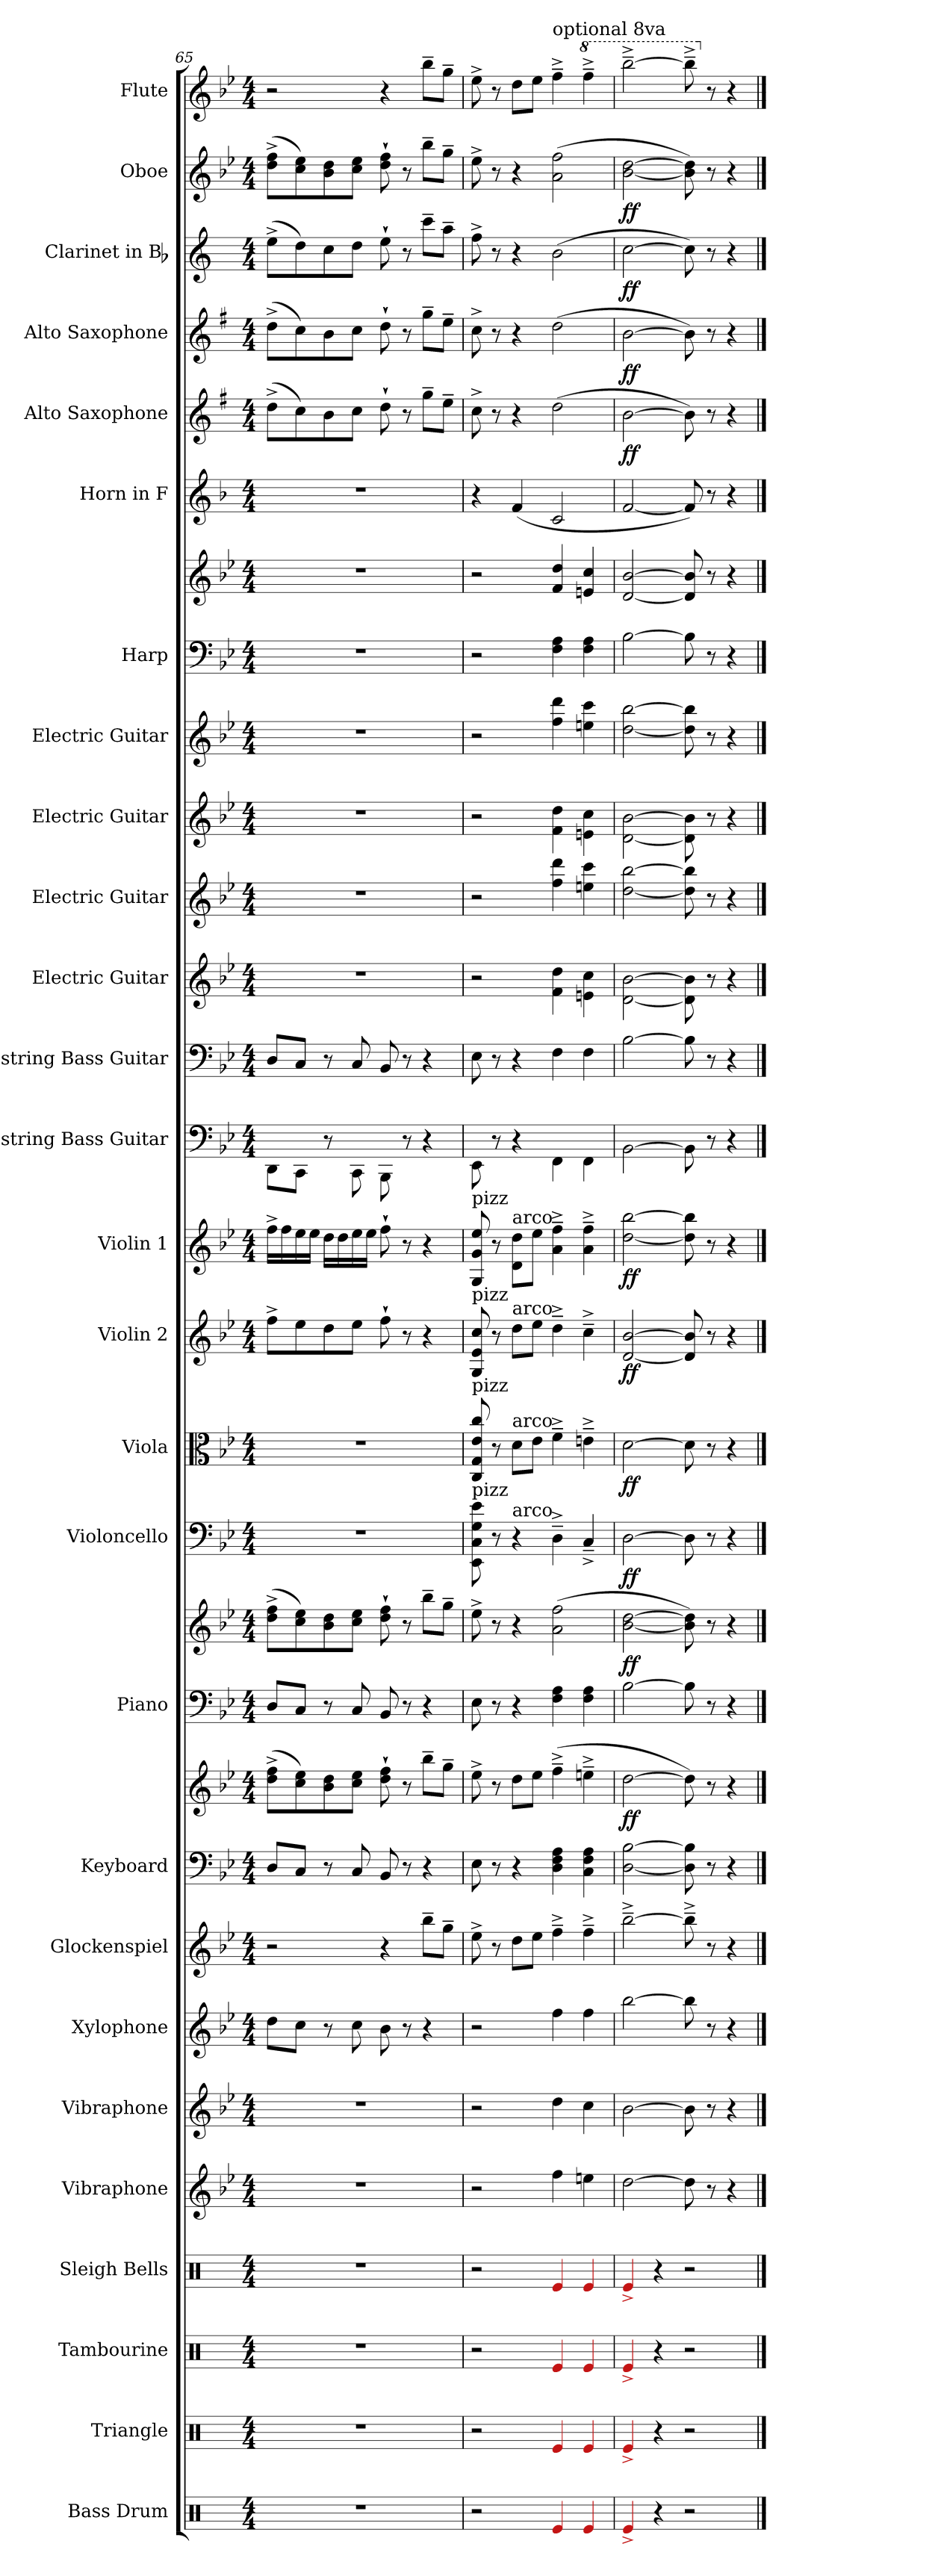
**kern	**kern	**kern	**kern	**kern	**kern	**kern	**kern	**kern	**kern	**dynam	**kern	**kern	**dynam	**kern	**dynam	**kern	**dynam	**kern	**dynam	**kern	**dynam	**kern	**kern	**kern	**kern	**kern	**kern	**kern	**kern	**kern	**kern	**dynam	**kern	**dynam	**kern	**dynam	**kern	**dynam	**kern
*part27	*part26	*part25	*part24	*part23	*part22	*part21	*part20	*part19	*part19	*part19	*part18	*part18	*part18	*part17	*part17	*part16	*part16	*part15	*part15	*part14	*part14	*part13	*part12	*part11	*part10	*part9	*part8	*part7	*part7	*part6	*part5	*part5	*part4	*part4	*part3	*part3	*part2	*part2	*part1
*staff30	*staff29	*staff28	*staff27	*staff26	*staff25	*staff24	*staff23	*staff22	*staff21	*staff21/22	*staff20	*staff19	*staff19/20	*staff18	*staff18	*staff17	*staff17	*staff16	*staff16	*staff15	*staff15	*staff14	*staff13	*staff12	*staff11	*staff10	*staff9	*staff8	*staff7	*staff6	*staff5	*staff5	*staff4	*staff4	*staff3	*staff3	*staff2	*staff2	*staff1
*I"Bass Drum	*I"Triangle	*I"Tambourine	*I"Sleigh Bells	*I"Vibraphone	*I"Vibraphone	*I"Xylophone	*I"Glockenspiel	*I"Keyboard	*	*	*I"Piano	*	*	*I"Violoncello	*	*I"Viola	*	*I"Violin 2	*	*I"Violin 1	*	*I"4-string Bass Guitar	*I"4-string Bass Guitar	*I"Electric Guitar	*I"Electric Guitar	*I"Electric Guitar	*I"Electric Guitar	*I"Harp	*	*I"Horn in F	*I"Alto Saxophone	*	*I"Alto Saxophone	*	*I"Clarinet in Bb	*	*I"Oboe	*	*I"Flute
*I'B. D.	*I'Tri.	*I'Tamb.	*I'S.Bells	*I'Vib.	*I'Vib.	*I'Xyl.	*I'Glock.	*I'Kbd.	*	*	*I'Pno.	*	*	*I'Vc.	*	*I'Vla.	*	*I'Vln. 2	*	*I'Vln. 1	*	*I'Bass	*I'Bass	*I'E. Gtr.	*I'E. Gtr.	*I'E. Gtr.	*I'E. Gtr.	*I'Hp.	*	*I'Hn.	*I'Alto Sax.	*	*I'Alto Sax.	*	*I'Cl.	*	*I'Ob.	*	*I'Fl.
*clefX	*clefX	*clefX	*clefX	*clefG2	*clefG2	*clefG2	*clefG2	*clefF4	*clefG2	*	*clefF4	*clefG2	*	*clefF4	*	*clefC3	*	*clefG2	*	*clefG2	*	*	*clefF4	*	*clefG2	*	*clefG2	*clefF4	*clefG2	*clefG2	*clefG2	*	*clefG2	*	*clefG2	*	*clefG2	*	*clefG2
*	*	*	*	*	*	*ITrd-7c-12	*ITrd-14c-24	*	*	*	*	*	*	*	*	*	*	*	*	*	*	*	*ITrd7c12	*	*ITrd7c12	*	*ITrd7c12	*	*	*ITrd4c7	*ITrd5c9	*	*ITrd5c9	*	*ITrd1c2	*	*	*	*
*k[]	*k[]	*k[]	*k[]	*k[b-e-]	*k[b-e-]	*k[b-e-]	*k[b-e-]	*k[b-e-]	*k[b-e-]	*	*k[b-e-]	*k[b-e-]	*	*k[b-e-]	*	*k[b-e-]	*	*k[b-e-]	*	*k[b-e-]	*	*k[b-e-]	*k[b-e-]	*k[b-e-]	*k[b-e-]	*k[b-e-]	*k[b-e-]	*k[b-e-]	*k[b-e-]	*k[b-e-]	*k[b-e-]	*	*k[b-e-]	*	*k[b-e-]	*	*k[b-e-]	*	*k[b-e-]
*	*	*	*	*B-:	*B-:	*B-:	*B-:	*B-:	*B-:	*	*B-:	*B-:	*	*B-:	*	*B-:	*	*B-:	*	*B-:	*	*B-:	*B-:	*B-:	*B-:	*B-:	*B-:	*B-:	*B-:	*B-:	*B-:	*	*B-:	*	*B-:	*	*B-:	*	*B-:
*M4/4	*M4/4	*M4/4	*M4/4	*M4/4	*M4/4	*M4/4	*M4/4	*M4/4	*M4/4	*	*M4/4	*M4/4	*	*M4/4	*	*M4/4	*	*M4/4	*	*M4/4	*	*M4/4	*M4/4	*M4/4	*M4/4	*M4/4	*M4/4	*M4/4	*M4/4	*M4/4	*M4/4	*	*M4/4	*	*M4/4	*	*M4/4	*	*M4/4
=65	=65	=65	=65	=65	=65	=65	=65	=65	=65	=65	=65	=65	=65	=65	=65	=65	=65	=65	=65	=65	=65	=65	=65	=65	=65	=65	=65	=65	=65	=65	=65	=65	=65	=65	=65	=65	=65	=65	=65
1r	1r	1r	1r	1r	1r	8ddd\L	2r	8D/L	(>8dd\^ 8ff\^L	.	8D/L	(>8dd\^ 8ff\^L	.	1r	.	1r	.	8ff^\L	.	16ff^\LL	.	8DD\L	8DD/L	1r	1r	1r	1r	1r	1r	1r	(>8f^\L	.	(>8f^\L	.	(>8dd^\L	.	(>8dd\^ 8ff\^L	.	2r
.	.	.	.	.	.	.	.	.	.	.	.	.	.	.	.	.	.	.	.	16ff\	.	.	.	.	.	.	.	.	.	.	.	.	.	.	.	.	.	.	.
.	.	.	.	.	.	8ccc\J	.	8C/J	8cc\ 8ee-\)	.	8C/J	8cc\ 8ee-\)	.	.	.	.	.	8ee-\	.	16ee-\	.	8CC\J	8CC/J	.	.	.	.	.	.	.	8e-\)	.	8e-\)	.	8cc\)	.	8cc\ 8ee-\)	.	.
.	.	.	.	.	.	.	.	.	.	.	.	.	.	.	.	.	.	.	.	16ee-\JJ	.	.	.	.	.	.	.	.	.	.	.	.	.	.	.	.	.	.	.
.	.	.	.	.	.	8r	.	8r	8b-\ 8dd\	.	8r	8b-\ 8dd\	.	.	.	.	.	8dd\	.	16dd\LL	.	8r	8r	.	.	.	.	.	.	.	8d\	.	8d\	.	8b-\	.	8b-\ 8dd\	.	.
.	.	.	.	.	.	.	.	.	.	.	.	.	.	.	.	.	.	.	.	16dd\	.	.	.	.	.	.	.	.	.	.	.	.	.	.	.	.	.	.	.
.	.	.	.	.	.	8ccc\	.	8C/	8cc\ 8ee-\J	.	8C/	8cc\ 8ee-\J	.	.	.	.	.	8ee-\J	.	16ee-\	.	8CC\	8CC/	.	.	.	.	.	.	.	8e-\J	.	8e-\J	.	8cc\J	.	8cc\ 8ee-\J	.	.
.	.	.	.	.	.	.	.	.	.	.	.	.	.	.	.	.	.	.	.	16ee-\JJ	.	.	.	.	.	.	.	.	.	.	.	.	.	.	.	.	.	.	.
.	.	.	.	.	.	8bb-\	4r	8BB-/	8dd\` 8ff\`	.	8BB-/	8dd\` 8ff\`	.	.	.	.	.	8ff`\	.	8ff`\	.	8BBB-\	8BBB-/	.	.	.	.	.	.	.	8f`\	.	8f`\	.	8dd`\	.	8dd\` 8ff\`	.	4r
.	.	.	.	.	.	8r	.	8r	8r	.	8r	8r	.	.	.	.	.	8r	.	8r	.	8r	8r	.	.	.	.	.	.	.	8r	.	8r	.	8r	.	8r	.	.
.	.	.	.	.	.	4r	8bbbb-~\L	4r	8bb-~\L	.	4r	8bb-~\L	.	.	.	.	.	4r	.	4r	.	4r	4r	.	.	.	.	.	.	.	8b-~\L	.	8b-~\L	.	8bb-~\L	.	8bb-~\L	.	8bb-~\L
.	.	.	.	.	.	.	8gggg~\J	.	8gg~\J	.	.	8gg~\J	.	.	.	.	.	.	.	.	.	.	.	.	.	.	.	.	.	.	8g~\J	.	8g~\J	.	8gg~\J	.	8gg~\J	.	8gg~\J
=66	=66	=66	=66	=66	=66	=66	=66	=66	=66	=66	=66	=66	=66	=66	=66	=66	=66	=66	=66	=66	=66	=66	=66	=66	=66	=66	=66	=66	=66	=66	=66	=66	=66	=66	=66	=66	=66	=66	=66
!	!	!	!	!	!	!	!	!	!	!	!	!	!	!	!	!	!	!	!	!LO:TX:a:t=pizz	!	!	!	!	!	!	!	!	!	!	!	!	!	!	!	!	!	!	!
!	!	!	!	!	!	!	!	!	!	!	!	!	!	!	!	!	!	!LO:TX:a:t=pizz	!	!	!	!	!	!	!	!	!	!	!	!	!	!	!	!	!	!	!	!	!
!	!	!	!	!	!	!	!	!	!	!	!	!	!	!	!	!LO:TX:a:t=pizz	!	!	!	!	!	!	!	!	!	!	!	!	!	!	!	!	!	!	!	!	!	!	!
!	!	!	!	!	!	!	!	!	!	!	!	!	!	!LO:TX:a:t=pizz	!	!	!	!	!	!	!	!	!	!	!	!	!	!	!	!	!	!	!	!	!	!	!	!	!
2r	2r	2r	2r	2r	2r	2r	8eeee-^\	8E-\	8ee-^\	.	8E-\	8ee-^\	.	8EE-\ 8C\ 8G\ 8e-\	.	8C/ 8G/ 8e-/ 8cc/	.	8G/ 8e-/ 8cc/	.	8G/ 8g/ 8ee-/	.	8EE-\	8EE-\	2r	2r	2r	2r	2r	2r	4r	8e-^\	.	8e-^\	.	8ee-^\	.	8ee-^\	.	8ee-^\
.	.	.	.	.	.	.	8r	8r	8r	.	8r	8r	.	8r	.	8r	.	8r	.	8r	.	8r	8r	.	.	.	.	.	.	.	8r	.	8r	.	8r	.	8r	.	8r
!	!	!	!	!	!	!	!	!	!	!	!	!	!	!	!	!	!	!	!	!LO:TX:a:t=arco	!	!	!	!	!	!	!	!	!	!	!	!	!	!	!	!	!	!	!
!	!	!	!	!	!	!	!	!	!	!	!	!	!	!	!	!	!	!LO:TX:a:t=arco	!	!	!	!	!	!	!	!	!	!	!	!	!	!	!	!	!	!	!	!	!
!	!	!	!	!	!	!	!	!	!	!	!	!	!	!	!	!LO:TX:a:t=arco	!	!	!	!	!	!	!	!	!	!	!	!	!	!	!	!	!	!	!	!	!	!	!
!	!	!	!	!	!	!	!	!	!	!	!	!	!	!LO:TX:a:t=arco	!	!	!	!	!	!	!	!	!	!	!	!	!	!	!	!	!	!	!	!	!	!	!	!	!
.	.	.	.	.	.	.	8dddd\L	4r	8dd\L	.	4r	4r	.	4r	.	8d\L	.	8dd\L	.	8d\ 8dd\L	.	4r	4r	.	.	.	.	.	.	(>4B-/	4r	.	4r	.	4r	.	4r	.	8dd\L
.	.	.	.	.	.	.	8eeee-\J	.	8ee-\J	.	.	.	.	.	.	8e-\J	.	8ee-\J	.	8ee-\J	.	.	.	.	.	.	.	.	.	.	.	.	.	.	.	.	.	.	8ee-\J
!	!	!	!	!	!	!	!	!	!	!	!	!	!	!	!	!	!	!	!	!	!	!	!	!	!	!	!	!	!	!	!	!	!	!	!	!	!	!	!LO:TX:a:t=optional 8va
4e/	4e/	4e/	4e/	4ff\	4dd\	4fff\	4ffff~^\	4D\ 4F\ 4A\	(>4ff~^\	.	4F\ 4A\	(>2a\ 2ff\	.	4D~^\	.	4f~^\	.	4dd~^\	.	4a\~^ 4ff\~^	.	4FF\	4FF\	4f\ 4dd\	4f\ 4dd\	4f\ 4dd\	4f\ 4dd\	4F\ 4A\	4f/ 4dd/	2F/	(>2f\	.	(>2f\	.	(>2a\	.	(>2a\ 2ff\	.	4ff~^\
*	*	*	*	*	*	*	*	*	*	*	*	*	*	*	*	*	*	*	*	*	*	*	*	*	*	*	*	*	*	*	*	*	*	*	*	*	*	*	*8va
4e/	4e/	4e/	4e/	4een\	4cc\	4fff\	4ffff~^\	4C\ 4F\ 4A\	4een~^\	.	4F\ 4A\	.	.	4C~^/	.	4en~^\	.	4cc~^\	.	4a\~^ 4ff\~^	.	4FF\	4FF\	4e\ 4cc\	4en\ 4cc\	4e\ 4cc\	4en\ 4cc\	4F\ 4A\	4en/ 4cc/	.	.	.	.	.	.	.	.	.	4fff~^\
=67	=67	=67	=67	=67	=67	=67	=67	=67	=67	=67	=67	=67	=67	=67	=67	=67	=67	=67	=67	=67	=67	=67	=67	=67	=67	=67	=67	=67	=67	=67	=67	=67	=67	=67	=67	=67	=67	=67	=67
!	!	!	!	!	!	!	!	!	!	!LO:DY:b	!	!	!LO:DY:b	!	!LO:DY:b	!	!LO:DY:b	!	!LO:DY:b	!	!LO:DY:b	!	!	!	!	!	!	!	!	!	!	!LO:DY:b	!	!LO:DY:b	!	!LO:DY:b	!	!LO:DY:b	!
4e^/	4e^/	4e^/	4e^/	[2dd\	[2b-\	[2bbb-\	[2bbbb-~^\	[2D\ [2B-\	[2dd\	ff	[2B-\	[2b-\ [2dd\	ff	[2D\	ff	[2d\	ff	[2d/ [2b-/	ff	[2dd\ [2bb-\	ff	[2BB-\	[2BB-\	[2d\ [2b-\	[2d\ [2b-\	[2d\ [2b-\	[2d\ [2b-\	[2B-\	[2d/ [2b-/	[2B-/	[2d\	ff	[2d\	ff	[2b-\	ff	[2b-\ [2dd\	ff	[2bbb-~^\
4r	4r	4r	4r	.	.	.	.	.	.	.	.	.	.	.	.	.	.	.	.	.	.	.	.	.	.	.	.	.	.	.	.	.	.	.	.	.	.	.	.
2r	2r	2r	2r	8dd\]	8b-\]	8bbb-\]	8bbbb-~^\]	8D\] 8B-\]	8dd\])	.	8B-\]	8b-\] 8dd\])	.	8D\]	.	8d\]	.	8d/] 8b-/]	.	8dd\] 8bb-\]	.	8BB-\]	8BB-\]	8d\] 8b-\]	8d\] 8b-\]	8d\] 8b-\]	8d\] 8b-\]	8B-\]	8d/] 8b-/]	8B-/])	8d\])	.	8d\])	.	8b-\])	.	8b-\] 8dd\])	.	8bbb-~^\]
*	*	*	*	*	*	*	*	*	*	*	*	*	*	*	*	*	*	*	*	*	*	*	*	*	*	*	*	*	*	*	*	*	*	*	*	*	*	*	*X8va
.	.	.	.	8r	8r	8r	8r	8r	8r	.	8r	8r	.	8r	.	8r	.	8r	.	8r	.	8r	8r	8r	8r	8r	8r	8r	8r	8r	8r	.	8r	.	8r	.	8r	.	8r
.	.	.	.	4r	4r	4r	4r	4r	4r	.	4r	4r	.	4r	.	4r	.	4r	.	4r	.	4r	4r	4r	4r	4r	4r	4r	4r	4r	4r	.	4r	.	4r	.	4r	.	4r
==	==	==	==	==	==	==	==	==	==	==	==	==	==	==	==	==	==	==	==	==	==	==	==	==	==	==	==	==	==	==	==	==	==	==	==	==	==	==	==
*-	*-	*-	*-	*-	*-	*-	*-	*-	*-	*-	*-	*-	*-	*-	*-	*-	*-	*-	*-	*-	*-	*-	*-	*-	*-	*-	*-	*-	*-	*-	*-	*-	*-	*-	*-	*-	*-	*-	*-
